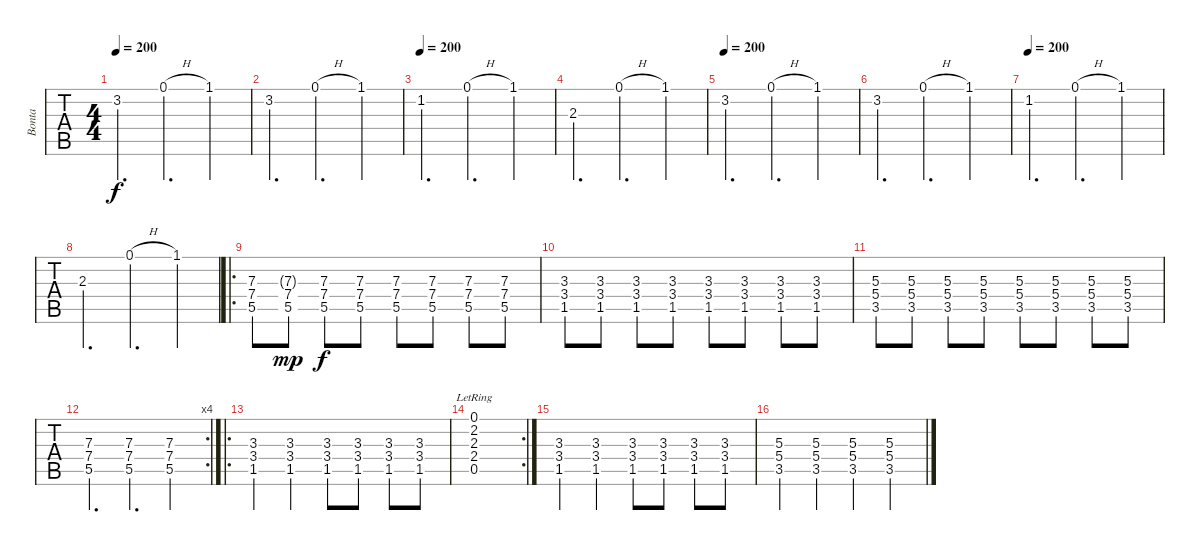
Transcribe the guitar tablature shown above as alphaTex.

\track ("Bonta" "Bonta") {instrument electricguitarclean}
\staff {tabs}
\tuning (E4 B3 G3 D3 A2 E2) {hide}
\ts (4 4)
\tempo 200
\clef g2
\ks c
3.2.4{d dy f} 0.1{h}.4{d} 1.1.4 |
3.2.4{d} 0.1{h}.4{d} 1.1.4 |
\tempo 200
1.2.4{d} 0.1{h}.4{d} 1.1.4 |
2.3.4{d} 0.1{h}.4{d} 1.1.4 |
\tempo 200
3.2.4{d} 0.1{h}.4{d} 1.1.4 |
3.2.4{d} 0.1{h}.4{d} 1.1.4 |
\tempo 200
1.2.4{d} 0.1{h}.4{d} 1.1.4 |
2.3.4{d} 0.1{h}.4{d} 1.1.4 |
\ro
(7.3 7.4 5.5).8 (7.3{g} 7.4 5.5).8{dy mp} (7.3 7.4 5.5).8{dy f} (7.3 7.4 5.5).8 (7.3 7.4 5.5).8 (7.3 7.4 5.5).8 (7.3 7.4 5.5).8 (7.3 7.4 5.5).8 |
(3.3 3.4 1.5).8 (3.3 3.4 1.5).8 (3.3 3.4 1.5).8 (3.3 3.4 1.5).8 (3.3 3.4 1.5).8 (3.3 3.4 1.5).8 (3.3 3.4 1.5).8 (3.3 3.4 1.5).8 |
(5.3 5.4 3.5).8 (5.3 5.4 3.5).8 (5.3 5.4 3.5).8 (5.3 5.4 3.5).8 (5.3 5.4 3.5).8 (5.3 5.4 3.5).8 (5.3 5.4 3.5).8 (5.3 5.4 3.5).8 |
\rc 4
(7.3 7.4 5.5).4{d} (7.3 7.4 5.5).4{d} (7.3 7.4 5.5).4 |
\ro
(3.3 3.4 1.5).4 (3.3 3.4 1.5).4 (3.3 3.4 1.5).8 (3.3 3.4 1.5).8 (3.3 3.4 1.5).8 (3.3 3.4 1.5).8 |
\rc 2
(0.1{lr} 2.2 2.3 2.4 0.5).1 |
(3.3 3.4 1.5).4 (3.3 3.4 1.5).4 (3.3 3.4 1.5).8 (3.3 3.4 1.5).8 (3.3 3.4 1.5).8 (3.3 3.4 1.5).8 |
(5.3 5.4 3.5).4 (5.3 5.4 3.5).4 (5.3 5.4 3.5).4 (5.3 5.4 3.5).4
